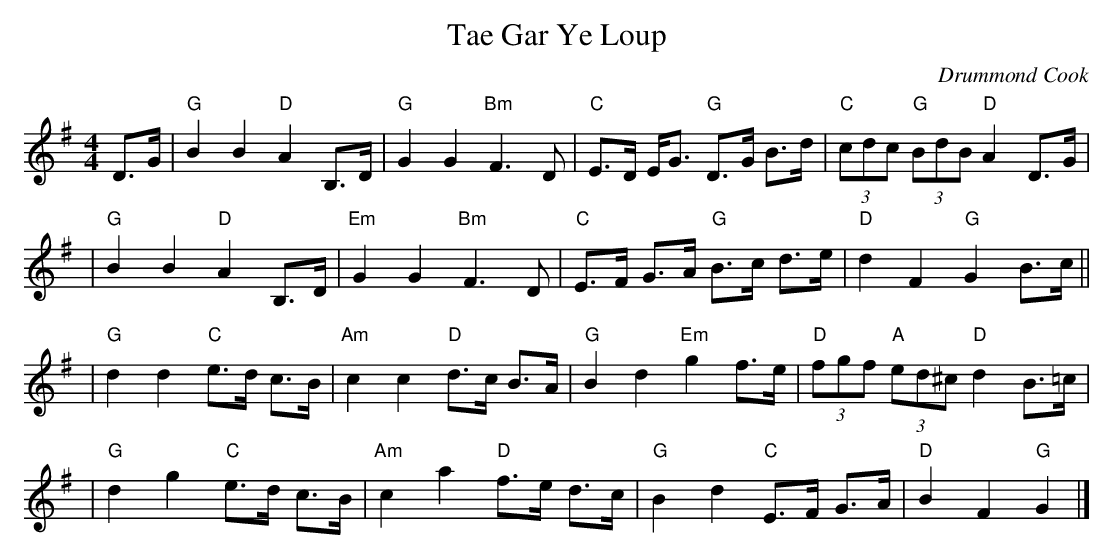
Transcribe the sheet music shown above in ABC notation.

X:1
T: Tae Gar Ye Loup
C: Drummond Cook
M: 4/4
L: 1/8
K: G
D>G \
| "G"B2  B2  "D"A2  B,>D |  "G"G2 G2 "Bm"F3 D \
| "C"E>D E<G "G"D>G B>d  |  "C"(3cdc "G"(3BdB "D"A2 D>G|
| "G"B2  B2  "D"A2  B,>D | "Em"G2 G2 "Bm"F3 D \
| "C"E>F G>A "G"B>c d>e  |  "D"d2 F2 "G"G2 B>c||
| "G"d2  d2  "C"e>d c>B  | "Am"c2 c2 "D"d>c B>A\
| "G"B2  d2 "Em"g2  f>e  |  "D"(3fgf "A"(3ed^c "D"d2 B>=c|
| "G"d2  g2  "C"e>d c>B  | "Am"c2 a2 "D"f>e d>c\
| "G"B2  d2  "C"E>F G>A  |  "D"B2 F2 "G"G2 |]
